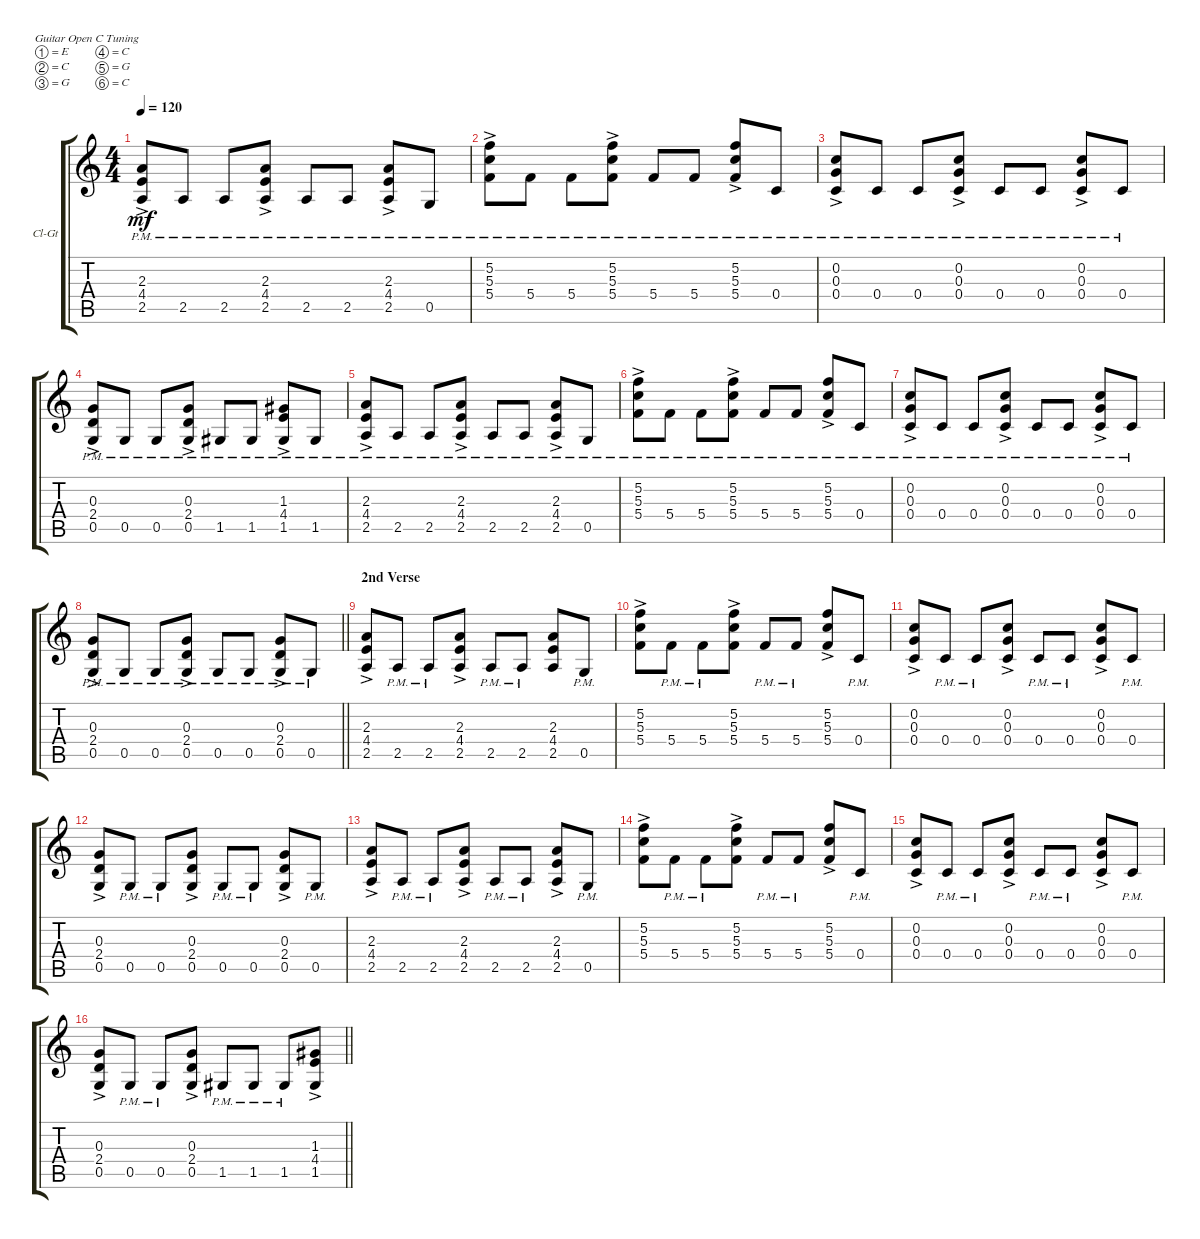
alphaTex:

\defaultSystemsLayout 4
\bracketExtendMode groupsimilarinstruments
\firstSystemTrackNameOrientation horizontal
\otherSystemsTrackNameOrientation horizontal
\track ("Clean Guitar" "Cl-Gt") {multiBarRest instrument electricguitarclean}
\staff {score tabs}
\tuning (E4 C4 G3 C3 G2 C2)
\ts (4 4)
\tempo 120
\clef g2
\ks c
(2.5{ac pm} 4.4{ac pm} 2.3{ac pm}).8{dy mf} 2.5{pm}.8 2.5{pm}.8 (2.5{ac pm} 4.4{ac pm} 2.3{ac pm}).8 2.5{pm}.8 2.5{pm}.8 (2.5{ac pm} 4.4{ac pm} 2.3{ac pm}).8 0.5{pm}.8 |
(5.4{ac pm} 5.3{ac pm} 5.2{ac pm}).8 5.4{pm}.8 5.4{pm}.8 (5.4{ac pm} 5.3{ac pm} 5.2{ac pm}).8 5.4{pm}.8 5.4{pm}.8 (5.4{ac pm} 5.3{ac pm} 5.2{ac pm}).8 0.4{pm}.8 |
(0.4{ac pm} 0.3{ac pm} 0.2{ac pm}).8 0.4{pm}.8 0.4{pm}.8 (0.4{ac pm} 0.3{ac pm} 0.2{ac pm}).8 0.4{pm}.8 0.4{pm}.8 (0.4{ac pm} 0.3{ac pm} 0.2{ac pm}).8 0.4{pm}.8 |
(0.5{ac pm} 2.4{ac pm} 0.3{ac pm}).8 0.5{pm}.8 0.5{pm}.8 (0.5{ac pm} 2.4{ac pm} 0.3{ac pm}).8 1.5{pm}.8 1.5{pm}.8 (1.5{ac pm} 4.4{ac pm} 1.3{ac pm}).8 1.5{pm}.8 |
(2.5{ac pm} 4.4{ac pm} 2.3{ac pm}).8 2.5{pm}.8 2.5{pm}.8 (2.5{ac pm} 4.4{ac pm} 2.3{ac pm}).8 2.5{pm}.8 2.5{pm}.8 (2.5{ac pm} 4.4{ac pm} 2.3{ac pm}).8 0.5{pm}.8 |
(5.4{ac pm} 5.3{ac pm} 5.2{ac pm}).8 5.4{pm}.8 5.4{pm}.8 (5.4{ac pm} 5.3{ac pm} 5.2{ac pm}).8 5.4{pm}.8 5.4{pm}.8 (5.4{ac pm} 5.3{ac pm} 5.2{ac pm}).8 0.4{pm}.8 |
(0.4{ac pm} 0.3{ac pm} 0.2{ac pm}).8 0.4{pm}.8 0.4{pm}.8 (0.4{ac pm} 0.3{ac pm} 0.2{ac pm}).8 0.4{pm}.8 0.4{pm}.8 (0.4{ac pm} 0.3{ac pm} 0.2{ac pm}).8 0.4{pm}.8 |
\barLineRight lightlight
(0.5{ac pm} 2.4{ac pm} 0.3{ac pm}).8 0.5{pm}.8 0.5{pm}.8 (0.5{ac pm} 2.4{ac pm} 0.3{ac pm}).8 0.5{pm}.8 0.5{pm}.8 (0.5{ac pm} 2.4{ac pm} 0.3{ac pm}).8 0.5{pm}.8 |
\section ("" "2nd Verse")
(2.5{ac} 4.4{ac} 2.3{ac}).8 2.5{pm}.8 2.5{pm}.8 (2.5{ac} 4.4{ac} 2.3{ac}).8 2.5{pm}.8 2.5{pm}.8 (2.5 4.4 2.3).8 0.5{pm}.8 |
(5.4{ac} 5.3{ac} 5.2{ac}).8 5.4{pm}.8 5.4{pm}.8 (5.4{ac} 5.3{ac} 5.2{ac}).8 5.4{pm}.8 5.4{pm}.8 (5.4{ac} 5.3{ac} 5.2{ac}).8 0.4{pm}.8 |
(0.4{ac} 0.3{ac} 0.2{ac}).8 0.4{pm}.8 0.4{pm}.8 (0.4{ac} 0.3{ac} 0.2{ac}).8 0.4{pm}.8 0.4{pm}.8 (0.4{ac} 0.3{ac} 0.2{ac}).8 0.4{pm}.8 |
(0.5{ac} 2.4{ac} 0.3{ac}).8 0.5{pm}.8 0.5{pm}.8 (0.5{ac} 2.4{ac} 0.3{ac}).8 0.5{pm}.8 0.5{pm}.8 (0.5{ac} 2.4{ac} 0.3{ac}).8 0.5{pm}.8 |
(2.5{ac} 4.4{ac} 2.3{ac}).8 2.5{pm}.8 2.5{pm}.8 (2.5{ac} 4.4{ac} 2.3{ac}).8 2.5{pm}.8 2.5{pm}.8 (2.5{ac} 4.4{ac} 2.3{ac}).8 0.5{pm}.8 |
(5.4{ac} 5.3{ac} 5.2{ac}).8 5.4{pm}.8 5.4{pm}.8 (5.4{ac} 5.3{ac} 5.2{ac}).8 5.4{pm}.8 5.4{pm}.8 (5.4{ac} 5.3{ac} 5.2{ac}).8 0.4{pm}.8 |
(0.4{ac} 0.3{ac} 0.2{ac}).8 0.4{pm}.8 0.4{pm}.8 (0.4{ac} 0.3{ac} 0.2{ac}).8 0.4{pm}.8 0.4{pm}.8 (0.4{ac} 0.3{ac} 0.2{ac}).8 0.4{pm}.8 |
\barLineRight lightlight
(0.5{ac} 2.4{ac} 0.3{ac}).8 0.5{pm}.8 0.5{pm}.8 (0.5{ac} 2.4{ac} 0.3{ac}).8 1.5{pm}.8 1.5{pm}.8 1.5{pm}.8 (1.5{ac} 4.4{ac} 1.3{ac}).8
